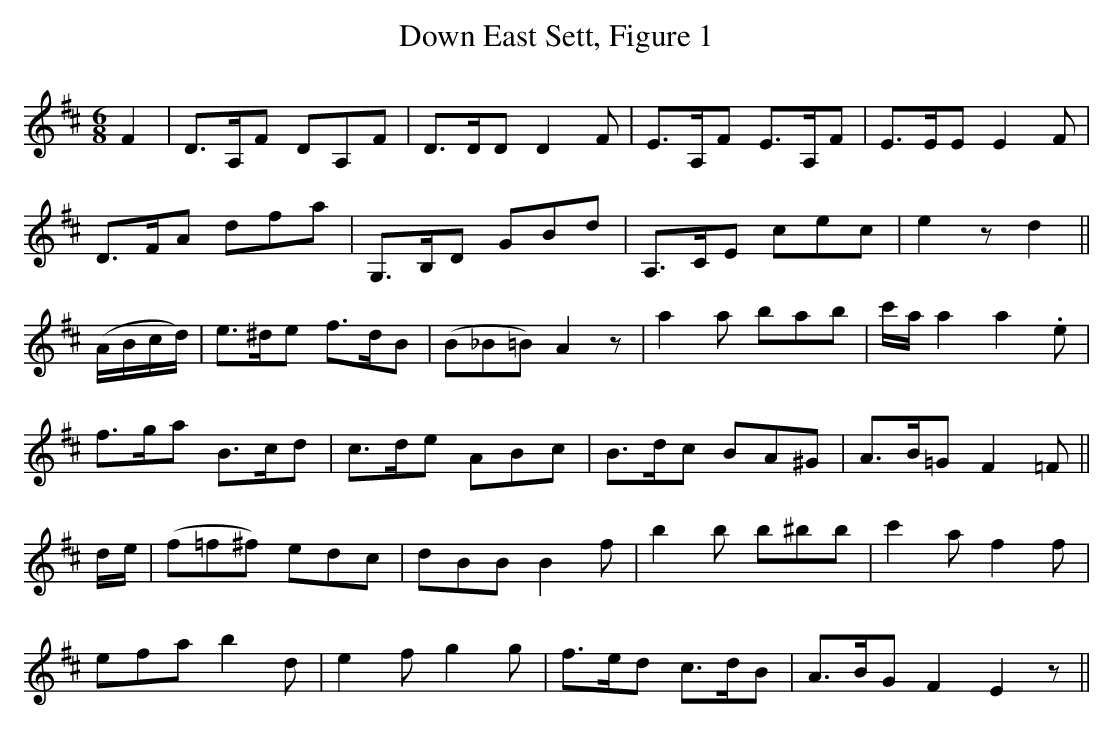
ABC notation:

X:1
T:Down East Sett, Figure 1
M:6/8
L:1/8
K:D
F2|D>A,F DA,F|D>DD D2F|E>A,F E>A,F|E>EE E2F|
D>FA dfa|G,>B,D GBd|A,>CE cec|e2zd2||
(A/B/c/d/)|e>^de f>dB|(B_B=B) A2z|a2a bab|c'/a/a2 a2.e|
f>ga B>cd|c>de ABc|B>dc BA^G|A>B=G F2=F||
K:Bmin
d/e/|(f=f^f) edc|dBB B2f|b2b b^bb|c'2a f2f|
efa b2d|e2f g2g|f>ed c>dB |A>BG F2E2 z||
